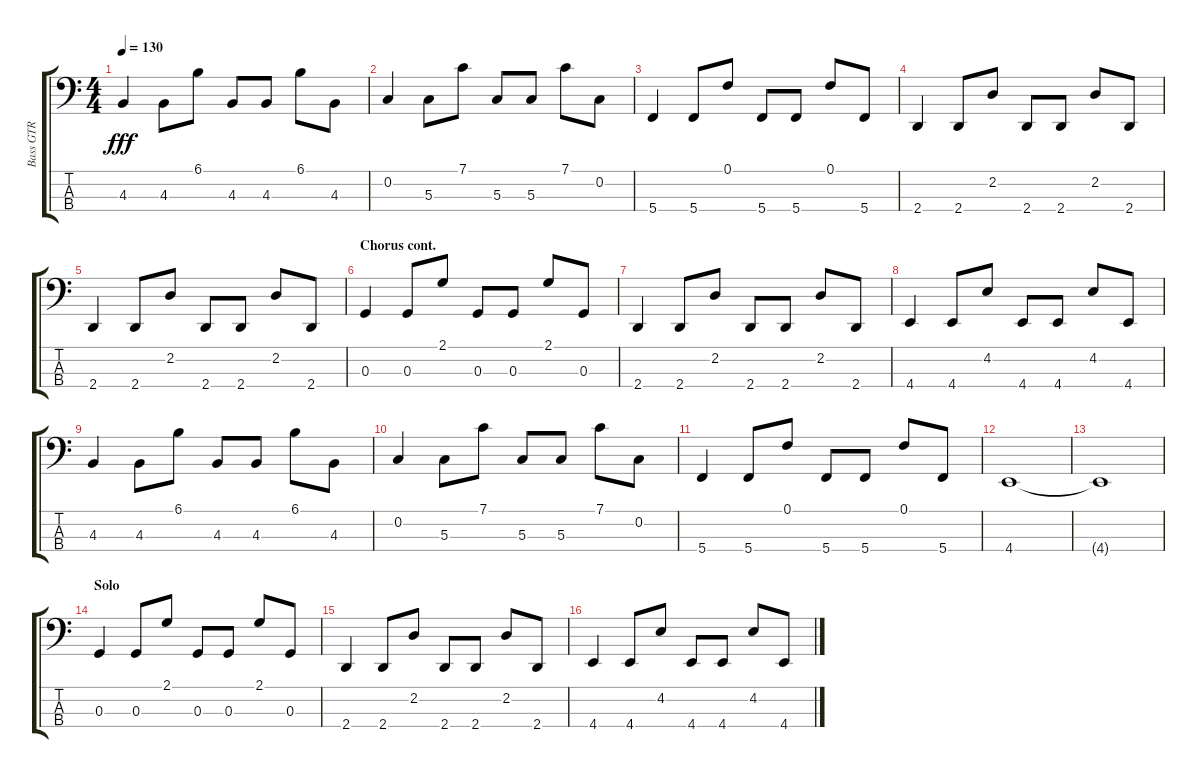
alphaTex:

\track ("Bass GTR" "Bass GTR") {instrument electricbassfinger}
\staff {score tabs}
\tuning (F2 C2 G1 C1) {hide}
\ts (4 4)
\tempo 130
\clef f4
\ks aminor
4.3.4{dy fff} 4.3.8 6.1.8 4.3.8 4.3.8 6.1.8 4.3.8 |
0.2.4 5.3.8 7.1.8 5.3.8 5.3.8 7.1.8 0.2.8 |
5.4.4 5.4.8 0.1.8 5.4.8 5.4.8 0.1.8 5.4.8 |
2.4.4 2.4.8 2.2.8 2.4.8 2.4.8 2.2.8 2.4.8 |
2.4.4 2.4.8 2.2.8 2.4.8 2.4.8 2.2.8 2.4.8 |
\section ("" "Chorus cont.")
0.3.4 0.3.8 2.1.8 0.3.8 0.3.8 2.1.8 0.3.8 |
2.4.4 2.4.8 2.2.8 2.4.8 2.4.8 2.2.8 2.4.8 |
4.4.4 4.4.8 4.2.8 4.4.8 4.4.8 4.2.8 4.4.8 |
4.3.4 4.3.8 6.1.8 4.3.8 4.3.8 6.1.8 4.3.8 |
0.2.4 5.3.8 7.1.8 5.3.8 5.3.8 7.1.8 0.2.8 |
5.4.4 5.4.8 0.1.8 5.4.8 5.4.8 0.1.8 5.4.8 |
4.4.1 |
4.4{t}.1 |
\section ("" "Solo")
0.3.4 0.3.8 2.1.8 0.3.8 0.3.8 2.1.8 0.3.8 |
2.4.4 2.4.8 2.2.8 2.4.8 2.4.8 2.2.8 2.4.8 |
4.4.4 4.4.8 4.2.8 4.4.8 4.4.8 4.2.8 4.4.8
